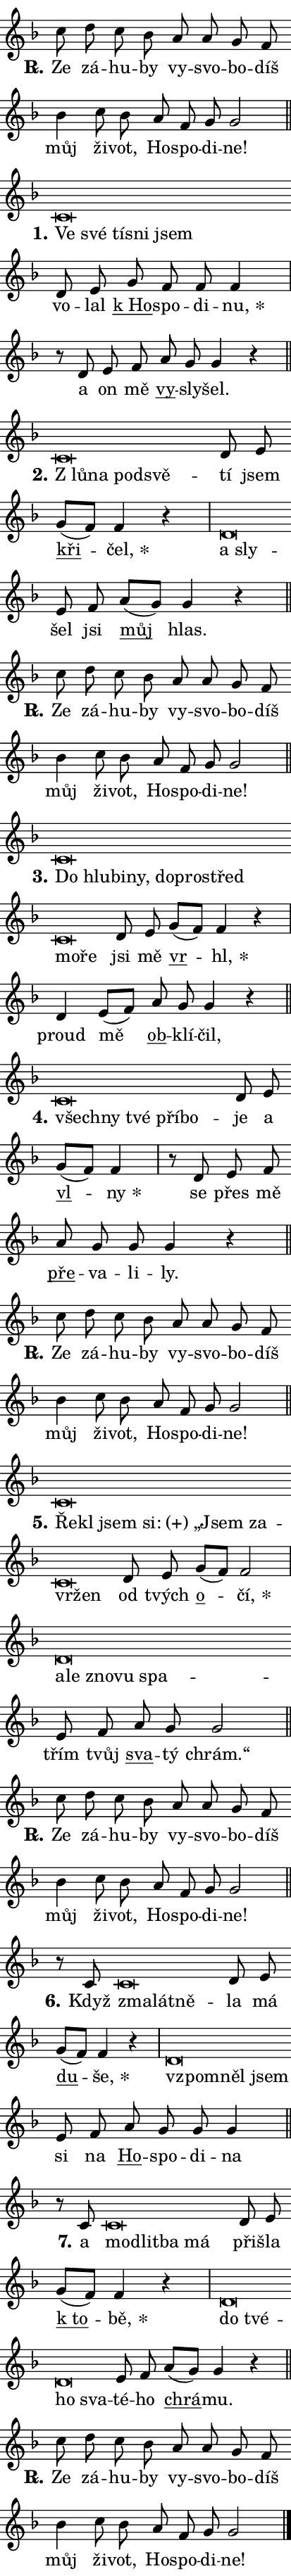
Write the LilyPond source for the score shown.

\version "2.24.0"
\header { tagline = "" }
\paper {
  indent = 0\cm
  top-margin = 0\cm
  right-margin = 0\cm
  bottom-margin = 0\cm
  left-margin = 0\cm
  paper-width = 7\cm
  page-breaking = #ly:one-page-breaking
  system-system-spacing.basic-distance = #11
  score-system-spacing.basic-distance = #11
  ragged-last = ##f
}


%% Author: Thomas Morley
%% https://lists.gnu.org/archive/html/lilypond-user/2020-05/msg00002.html
#(define (line-position grob)
"Returns position of @var[grob} in current system:
   @code{'start}, if at first time-step
   @code{'end}, if at last time-step
   @code{'middle} otherwise
"
  (let* ((col (ly:item-get-column grob))
         (ln (ly:grob-object col 'left-neighbor))
         (rn (ly:grob-object col 'right-neighbor))
         (col-to-check-left (if (ly:grob? ln) ln col))
         (col-to-check-right (if (ly:grob? rn) rn col))
         (break-dir-left
           (and
             (ly:grob-property col-to-check-left 'non-musical #f)
             (ly:item-break-dir col-to-check-left)))
         (break-dir-right
           (and
             (ly:grob-property col-to-check-right 'non-musical #f)
             (ly:item-break-dir col-to-check-right))))
        (cond ((eqv? 1 break-dir-left) 'start)
              ((eqv? -1 break-dir-right) 'end)
              (else 'middle))))

#(define (tranparent-at-line-position vctor)
  (lambda (grob)
  "Relying on @code{line-position} select the relevant enry from @var{vctor}.
Used to determine transparency,"
    (case (line-position grob)
      ((end) (not (vector-ref vctor 0)))
      ((middle) (not (vector-ref vctor 1)))
      ((start) (not (vector-ref vctor 2))))))

noteHeadBreakVisibility =
#(define-music-function (break-visibility)(vector?)
"Makes @code{NoteHead}s transparent relying on @var{break-visibility}"
#{
  \override NoteHead.transparent =
    #(tranparent-at-line-position break-visibility)
#})

#(define delete-ledgers-for-transparent-note-heads
  (lambda (grob)
    "Reads whether a @code{NoteHead} is transparent.
If so this @code{NoteHead} is removed from @code{'note-heads} from
@var{grob}, which is supposed to be @code{LedgerLineSpanner}.
As a result ledgers are not printed for this @code{NoteHead}"
    (let* ((nhds-array (ly:grob-object grob 'note-heads))
           (nhds-list
             (if (ly:grob-array? nhds-array)
                 (ly:grob-array->list nhds-array)
                 '()))
           ;; Relies on the transparent-property being done before
           ;; Staff.LedgerLineSpanner.after-line-breaking is executed.
           ;; This is fragile ...
           (to-keep
             (remove
               (lambda (nhd)
                 (ly:grob-property nhd 'transparent #f))
               nhds-list)))
      ;; TODO find a better method to iterate over grob-arrays, similiar
      ;; to filter/remove etc for lists
      ;; For now rebuilt from scratch
      (set! (ly:grob-object grob 'note-heads)  '())
      (for-each
        (lambda (nhd)
          (ly:pointer-group-interface::add-grob grob 'note-heads nhd))
        to-keep))))

hideNotes = {
  \noteHeadBreakVisibility #begin-of-line-visible
}
unHideNotes = {
  \noteHeadBreakVisibility #all-visible
}

% work-around for resetting accidentals
% https://lilypond.org/doc/v2.23/Documentation/notation/displaying-rhythms#unmetered-music
cadenzaMeasure = {
  \cadenzaOff
  \partial 1024 s1024
  \cadenzaOn
}

#(define-markup-command (accent layout props text) (markup?)
  "Underline accented syllable"
  (interpret-markup layout props
    #{\markup \override #'(offset . 4.3) \underline { #text }#}))

responsum = \markup \concat {
  "R" \hspace #-1.05 \path #0.1 #'((moveto 0 0.07) (lineto 0.9 0.8)) \hspace #0.05 "."
}

\layout {
    \context {
        \Staff
        \remove "Time_signature_engraver"
        \override LedgerLineSpanner.after-line-breaking = #delete-ledgers-for-transparent-note-heads
    }
    \context {
        \Voice {
            \override NoteHead.output-attributes = #'((class . "notehead"))
            \override Hairpin.height = #0.55
        }
    }
    \context {
        \Lyrics {
            \override StanzaNumber.output-attributes = #'((class . "stanzanumber"))
            \override LyricSpace.minimum-distance = #0.9
            \override LyricText.font-name = #"TeX Gyre Schola"
            \override LyricText.font-size = 1
            \override StanzaNumber.font-name = #"TeX Gyre Schola Bold"
            \override StanzaNumber.font-size = 1
        }
    }
}

% magnetic-lyrics.ily
%
%   written by
%     Jean Abou Samra <jean@abou-samra.fr>
%     Werner Lemberg <wl@gnu.org>
%
%   adapted by
%     Jiri Hon <jiri.hon@gmail.com>
%
% Version 2022-Apr-15

% https://www.mail-archive.com/lilypond-user@gnu.org/msg149350.html

#(define (Left_hyphen_pointer_engraver context)
   "Collect syllable-hyphen-syllable occurrences in lyrics and store
them in properties.  This engraver only looks to the left.  For
example, if the lyrics input is @code{foo -- bar}, it does the
following.

@itemize @bullet
@item
Set the @code{text} property of the @code{LyricHyphen} grob between
@q{foo} and @q{bar} to @code{foo}.

@item
Set the @code{left-hyphen} property of the @code{LyricText} grob with
text @q{foo} to the @code{LyricHyphen} grob between @q{foo} and
@q{bar}.
@end itemize

Use this auxiliary engraver in combination with the
@code{lyric-@/text::@/apply-@/magnetic-@/offset!} hook."
   (let ((hyphen #f)
         (text #f))
     (make-engraver
      (acknowledgers
       ((lyric-syllable-interface engraver grob source-engraver)
        (set! text grob)))
      (end-acknowledgers
       ((lyric-hyphen-interface engraver grob source-engraver)
        ;(when (not (grob::has-interface grob 'lyric-space-interface))
          (set! hyphen grob)));)
      ((stop-translation-timestep engraver)
       (when (and text hyphen)
         (ly:grob-set-object! text 'left-hyphen hyphen))
       (set! text #f)
       (set! hyphen #f)))))

#(define (lyric-text::apply-magnetic-offset! grob)
   "If the space between two syllables is less than the value in
property @code{LyricText@/.details@/.squash-threshold}, move the right
syllable to the left so that it gets concatenated with the left
syllable.

Use this function as a hook for
@code{LyricText@/.after-@/line-@/breaking} if the
@code{Left_@/hyphen_@/pointer_@/engraver} is active."
   (let ((hyphen (ly:grob-object grob 'left-hyphen #f)))
     (when hyphen
       (let ((left-text (ly:spanner-bound hyphen LEFT)))
         (when (grob::has-interface left-text 'lyric-syllable-interface)
           (let* ((common (ly:grob-common-refpoint grob left-text X))
                  (this-x-ext (ly:grob-extent grob common X))
                  (left-x-ext
                   (begin
                     ;; Trigger magnetism for left-text.
                     (ly:grob-property left-text 'after-line-breaking)
                     (ly:grob-extent left-text common X)))
                  ;; `delta` is the gap width between two syllables.
                  (delta (- (interval-start this-x-ext)
                            (interval-end left-x-ext)))
                  (details (ly:grob-property grob 'details))
                  (threshold (assoc-get 'squash-threshold details 0.2)))
             (when (< delta threshold)
               (let* (;; We have to manipulate the input text so that
                      ;; ligatures crossing syllable boundaries are not
                      ;; disabled.  For languages based on the Latin
                      ;; script this is essentially a beautification.
                      ;; However, for non-Western scripts it can be a
                      ;; necessity.
                      (lt (ly:grob-property left-text 'text))
                      (rt (ly:grob-property grob 'text))
                      (is-space (grob::has-interface hyphen 'lyric-space-interface))
                      (space (if is-space " " ""))
                      (space-markup (grob-interpret-markup grob " "))
                      (space-size (interval-length (ly:stencil-extent space-markup X)))
                      (extra-delta (if is-space space-size 0))
                      ;; Append new syllable.
                      (ltrt-space (if (and (string? lt) (string? rt))
                                (string-append lt space rt)
                                (make-concat-markup (list lt space rt))))
                      ;; Right-align `ltrt` to the right side.
                      (ltrt-space-markup (grob-interpret-markup
                               grob
                               (make-translate-markup
                                (cons (interval-length this-x-ext) 0)
                                (make-right-align-markup ltrt-space)))))
                 (begin
                   ;; Don't print `left-text`.
                   (ly:grob-set-property! left-text 'stencil #f)
                   ;; Set text and stencil (which holds all collected
                   ;; syllables so far) and shift it to the left.
                   (ly:grob-set-property! grob 'text ltrt-space)
                   (ly:grob-set-property! grob 'stencil ltrt-space-markup)
                   (ly:grob-translate-axis! grob (- (- delta extra-delta)) X))))))))))


#(define (lyric-hyphen::displace-bounds-first grob)
   ;; Make very sure this callback isn't triggered too early.
   (let ((left (ly:spanner-bound grob LEFT))
         (right (ly:spanner-bound grob RIGHT)))
     (ly:grob-property left 'after-line-breaking)
     (ly:grob-property right 'after-line-breaking)
     (ly:lyric-hyphen::print grob)))

squashThreshold = #0.4

\layout {
  \context {
    \Lyrics
    \consists #Left_hyphen_pointer_engraver
    \override LyricText.after-line-breaking =
      #lyric-text::apply-magnetic-offset!
    \override LyricHyphen.stencil = #lyric-hyphen::displace-bounds-first
    \override LyricText.details.squash-threshold = \squashThreshold
    \override LyricHyphen.minimum-distance = 0
    \override LyricHyphen.minimum-length = \squashThreshold
  }
}

squash = \override LyricText.details.squash-threshold = 9999
unSquash = \override LyricText.details.squash-threshold = \squashThreshold

left = \override LyricText.self-alignment-X = #LEFT
unLeft = \revert LyricText.self-alignment-X

starOffset = #(lambda (grob) 
                (let ((x_offset (ly:self-alignment-interface::aligned-on-x-parent grob)))
                  (if (= x_offset 0) 0 (+ x_offset 1.2))))

star = #(define-music-function (syllable)(string?)
"Append star separator at the end of a syllable"
#{
  \once \override LyricText.X-offset = #starOffset
  \lyricmode { \markup {
    #syllable
    \override #'((font-name . "TeX Gyre Schola Bold")) \hspace #0.2 \lower #0.65 \larger "*"
  } }
#})

starAccent = #(define-music-function (syllable)(string?)
"Append star separator at the end of a syllable and make accent"
#{
  \once \override LyricText.X-offset = #starOffset
  \lyricmode { \markup {
    \accent #syllable
    \override #'((font-name . "TeX Gyre Schola Bold")) \hspace #0.2 \lower #0.65 \larger "*"
  } }
#})

breath = #(define-music-function (syllable)(string?)
"Append breathing indicator at the end of a syllable"
#{
  \lyricmode { \markup { #syllable "+" } }
#})

optionalBreath = #(define-music-function (syllable)(string?)
"Append optional breathing indicator at the end of a syllable"
#{
  \lyricmode { \markup { #syllable "(+)" } }
#})


\score {
    <<
        \new Voice = "melody" { \cadenzaOn \key f \major \relative { c''8 d c bes \bar "" a a \bar "" g f \bar "" bes4 \bar "" c8 bes \bar "" a f g g2 \cadenzaMeasure \bar "||" \break } }
        \new Lyrics \lyricsto "melody" { \lyricmode { \set stanza = \responsum
Ze zá -- hu -- by vy -- svo -- bo -- díš můj ži -- vot, Ho -- spo -- di -- ne! } }
    >>
    \layout {}
}

\score {
    <<
        \new Voice = "melody" { \cadenzaOn \key f \major \relative { c'\breve*1/16 \hideNotes \breve*1/16 \bar "" \breve*1/16 \bar "" \breve*1/16 \breve*1/16 \bar "" \unHideNotes d8 e \bar "" g f f f4 \cadenzaMeasure \bar "|" r8 d8 e8 f \bar "" a g g4 r \cadenzaMeasure \bar "||" \break } }
        \new Lyrics \lyricsto "melody" { \lyricmode { \set stanza = "1."
\left Ve \squash své tí -- sni jsem \unLeft \unSquash vo -- lal \markup \accent "k Ho" -- spo -- di -- \star nu, a on mě \markup \accent vy -- sly -- šel. } }
    >>
    \layout {}
}

\score {
    <<
        \new Voice = "melody" { \cadenzaOn \key f \major \relative { c'\breve*1/16 \hideNotes \breve*1/16 \bar "" \breve*1/16 \breve*1/16 \bar "" \unHideNotes d8 e \bar "" g[( f)] f4 r \cadenzaMeasure \bar "|" d\breve*1/16 \hideNotes \breve*1/16 \bar "" \unHideNotes e8 f \bar "" a[( g)] g4 r \cadenzaMeasure \bar "||" \break } }
        \new Lyrics \lyricsto "melody" { \lyricmode { \set stanza = "2."
\left "Z lů" -- \squash na pod -- svě -- \unLeft \unSquash tí jsem \markup \accent kři -- \star čel, \left a \squash sly -- \unLeft \unSquash šel jsi \markup \accent můj hlas. } }
    >>
    \layout {}
}

\score {
    <<
        \new Voice = "melody" { \cadenzaOn \key f \major \relative { c''8 d c bes \bar "" a a \bar "" g f \bar "" bes4 \bar "" c8 bes \bar "" a f g g2 \cadenzaMeasure \bar "||" \break } }
        \new Lyrics \lyricsto "melody" { \lyricmode { \set stanza = \responsum
Ze zá -- hu -- by vy -- svo -- bo -- díš můj ži -- vot, Ho -- spo -- di -- ne! } }
    >>
    \layout {}
}

\score {
    <<
        \new Voice = "melody" { \cadenzaOn \key f \major \relative { c'\breve*1/16 \hideNotes \breve*1/16 \bar "" \breve*1/16 \bar "" \breve*1/16 \bar "" \breve*1/16 \bar "" \breve*1/16 \bar "" \breve*1/16 \bar "" \breve*1/16 \breve*1/16 \bar "" \unHideNotes d8 e \bar "" g[( f)] f4 r \cadenzaMeasure \bar "|" d4 e8[( f)] \bar "" a g g4 r \cadenzaMeasure \bar "||" \break } }
        \new Lyrics \lyricsto "melody" { \lyricmode { \set stanza = "3."
\left Do \squash hlu -- bi -- ny, do -- pro -- střed mo -- ře \unLeft \unSquash jsi mě \markup \accent vr -- \star hl, proud mě \markup \accent ob -- klí -- čil, } }
    >>
    \layout {}
}

\score {
    <<
        \new Voice = "melody" { \cadenzaOn \key f \major \relative { c'\breve*1/16 \hideNotes \breve*1/16 \bar "" \breve*1/16 \bar "" \breve*1/16 \breve*1/16 \bar "" \unHideNotes d8 e \bar "" g[( f)] f4 \cadenzaMeasure \bar "|" r8 d8 e8 f \bar "" a g g g4 r \cadenzaMeasure \bar "||" \break } }
        \new Lyrics \lyricsto "melody" { \lyricmode { \set stanza = "4."
\left všech -- \squash ny tvé pří -- bo -- \unLeft \unSquash je a \markup \accent vl -- \star ny se přes mě \markup \accent pře -- va -- li -- ly. } }
    >>
    \layout {}
}

\score {
    <<
        \new Voice = "melody" { \cadenzaOn \key f \major \relative { c''8 d c bes \bar "" a a \bar "" g f \bar "" bes4 \bar "" c8 bes \bar "" a f g g2 \cadenzaMeasure \bar "||" \break } }
        \new Lyrics \lyricsto "melody" { \lyricmode { \set stanza = \responsum
Ze zá -- hu -- by vy -- svo -- bo -- díš můj ži -- vot, Ho -- spo -- di -- ne! } }
    >>
    \layout {}
}

\score {
    <<
        \new Voice = "melody" { \cadenzaOn \key f \major \relative { c'\breve*1/16 \hideNotes \breve*1/16 \bar "" \breve*1/16 \bar "" \breve*1/16 \bar "" \breve*1/16 \bar "" \breve*1/16 \bar "" \breve*1/16 \breve*1/16 \bar "" \unHideNotes d8 e \bar "" g[( f)] f2 \cadenzaMeasure \bar "|" d\breve*1/16 \hideNotes \breve*1/16 \bar "" \breve*1/16 \bar "" \breve*1/16 \breve*1/16 \bar "" \unHideNotes e8 f \bar "" a g g2 \cadenzaMeasure \bar "||" \break } }
        \new Lyrics \lyricsto "melody" { \lyricmode { \set stanza = "5."
\left Ře -- \squash kl jsem \optionalBreath si: „Jsem za -- vr -- žen \unLeft \unSquash od tvých \markup \accent o -- \star čí, \left a -- \squash le zno -- vu spa -- \unLeft \unSquash třím tvůj \markup \accent sva -- tý chrám.“ } }
    >>
    \layout {}
}

\score {
    <<
        \new Voice = "melody" { \cadenzaOn \key f \major \relative { c''8 d c bes \bar "" a a \bar "" g f \bar "" bes4 \bar "" c8 bes \bar "" a f g g2 \cadenzaMeasure \bar "||" \break } }
        \new Lyrics \lyricsto "melody" { \lyricmode { \set stanza = \responsum
Ze zá -- hu -- by vy -- svo -- bo -- díš můj ži -- vot, Ho -- spo -- di -- ne! } }
    >>
    \layout {}
}

\score {
    <<
        \new Voice = "melody" { \cadenzaOn \key f \major \relative { r8 c'8 c\breve*1/16 \hideNotes \breve*1/16 \breve*1/16 \bar "" \unHideNotes d8 e \bar "" g[( f)] f4 r \cadenzaMeasure \bar "|" d\breve*1/16 \hideNotes \breve*1/16 \breve*1/16 \bar "" \unHideNotes e8 f \bar "" a g g g4 \cadenzaMeasure \bar "||" \break } }
        \new Lyrics \lyricsto "melody" { \lyricmode { \set stanza = "6."
Když \left zma -- \squash lát -- ně -- \unLeft \unSquash la má \markup \accent du -- \star še, \left vzpo -- \squash mněl jsem \unLeft \unSquash si na \markup \accent Ho -- spo -- di -- na } }
    >>
    \layout {}
}

\score {
    <<
        \new Voice = "melody" { \cadenzaOn \key f \major \relative { r8 c'8 c\breve*1/16 \hideNotes \breve*1/16 \bar "" \breve*1/16 \breve*1/16 \bar "" \unHideNotes d8 e \bar "" g[( f)] f4 r \cadenzaMeasure \bar "|" d\breve*1/16 \hideNotes \breve*1/16 \bar "" \breve*1/16 \breve*1/16 \bar "" \unHideNotes e8 f \bar "" a[( g)] g4 r \cadenzaMeasure \bar "||" \break } }
        \new Lyrics \lyricsto "melody" { \lyricmode { \set stanza = "7."
a \left mo -- \squash dlit -- ba má \unLeft \unSquash při -- šla \markup \accent "k to" -- \star bě, \left do \squash tvé -- ho sva -- \unLeft \unSquash té -- ho \markup \accent chrá -- mu. } }
    >>
    \layout {}
}

\score {
    <<
        \new Voice = "melody" { \cadenzaOn \key f \major \relative { c''8 d c bes \bar "" a a \bar "" g f \bar "" bes4 \bar "" c8 bes \bar "" a f g g2 \cadenzaMeasure \bar "||" \break } \bar "|." }
        \new Lyrics \lyricsto "melody" { \lyricmode { \set stanza = \responsum
Ze zá -- hu -- by vy -- svo -- bo -- díš můj ži -- vot, Ho -- spo -- di -- ne! } }
    >>
    \layout {}
}
